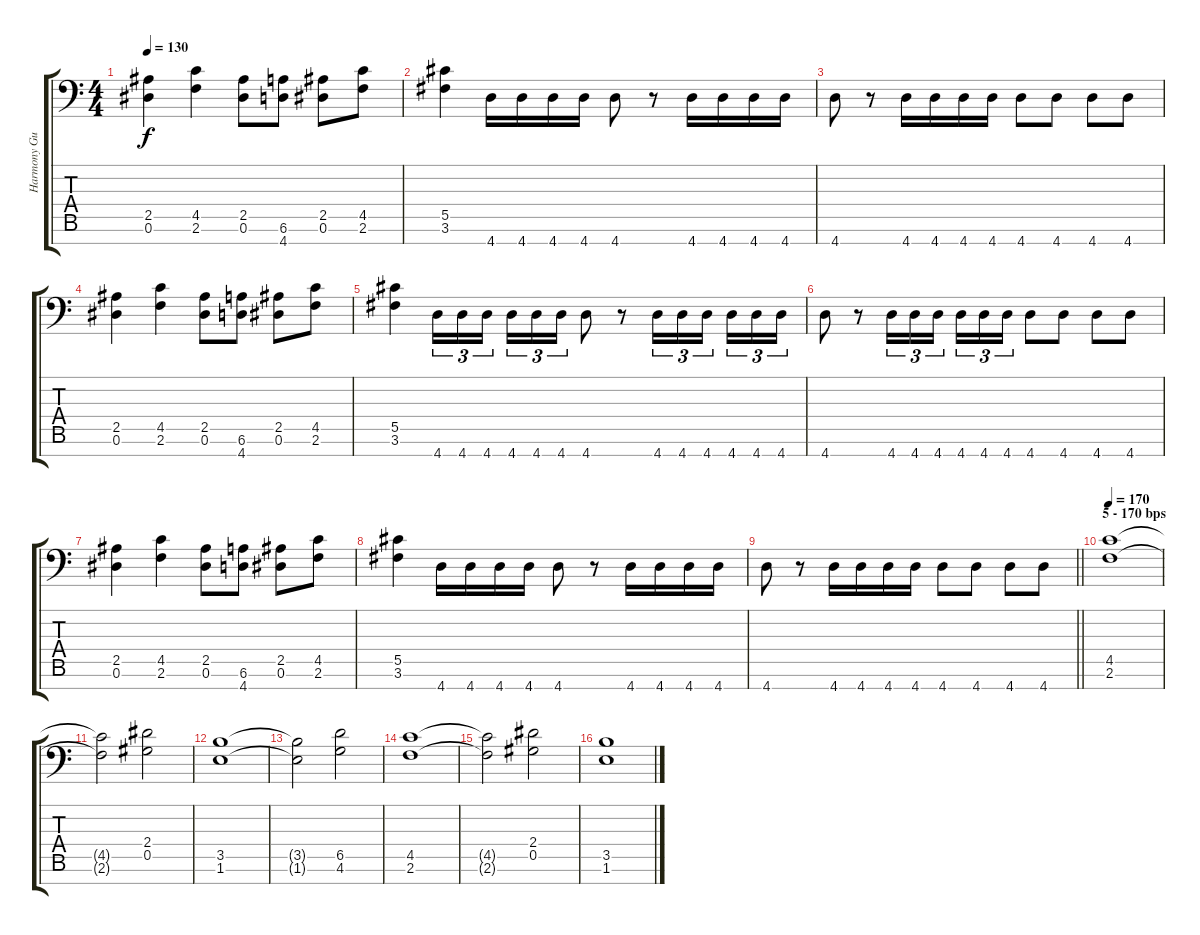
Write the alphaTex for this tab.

\track ("Harmony Guitar" "Harmony Gu") {instrument distortionguitar}
\staff {score tabs}
\tuning (Eb4 Bb3 Gb3 Db3 Ab2 Eb2 Bb1) {hide}
\ts (4 4)
\tempo 130
\clef f4
\ks c
(2.5 0.6).4{dy f} (4.5 2.6).4 (2.5 0.6).8 (6.6 4.7).8 (2.5 0.6).8 (4.5 2.6).8 |
(5.5 3.6).4 4.7.16 4.7.16 4.7.16 4.7.16 4.7.8 r.8 4.7.16 4.7.16 4.7.16 4.7.16 |
4.7.8 r.8 4.7.16 4.7.16 4.7.16 4.7.16 4.7.8 4.7.8 4.7.8 4.7.8 |
(2.5 0.6).4 (4.5 2.6).4 (2.5 0.6).8 (6.6 4.7).8 (2.5 0.6).8 (4.5 2.6).8 |
(5.5 3.6).4 4.7.16{tu (3 2)} 4.7.16{tu (3 2)} 4.7.16{tu (3 2) beam splitsecondary} 4.7.16{tu (3 2)} 4.7.16{tu (3 2)} 4.7.16{tu (3 2)} 4.7.8 r.8 4.7.16{tu (3 2)} 4.7.16{tu (3 2)} 4.7.16{tu (3 2) beam splitsecondary} 4.7.16{tu (3 2)} 4.7.16{tu (3 2)} 4.7.16{tu (3 2)} |
4.7.8 r.8 4.7.16{tu (3 2)} 4.7.16{tu (3 2)} 4.7.16{tu (3 2) beam splitsecondary} 4.7.16{tu (3 2)} 4.7.16{tu (3 2)} 4.7.16{tu (3 2)} 4.7.8 4.7.8 4.7.8 4.7.8 |
(2.5 0.6).4 (4.5 2.6).4 (2.5 0.6).8 (6.6 4.7).8 (2.5 0.6).8 (4.5 2.6).8 |
(5.5 3.6).4 4.7.16 4.7.16 4.7.16 4.7.16 4.7.8 r.8 4.7.16 4.7.16 4.7.16 4.7.16 |
\barLineRight lightlight
4.7.8 r.8 4.7.16 4.7.16 4.7.16 4.7.16 4.7.8 4.7.8 4.7.8 4.7.8 |
\section ("" "5 - 170 bps")
\tempo 170
(4.5 2.6).1 |
(4.5{t} 2.6{t}).2 (2.4 0.5).2 |
(3.5 1.6).1 |
(3.5{t} 1.6{t}).2 (6.5 4.6).2 |
(4.5 2.6).1 |
(4.5{t} 2.6{t}).2 (2.4 0.5).2 |
(3.5 1.6).1
